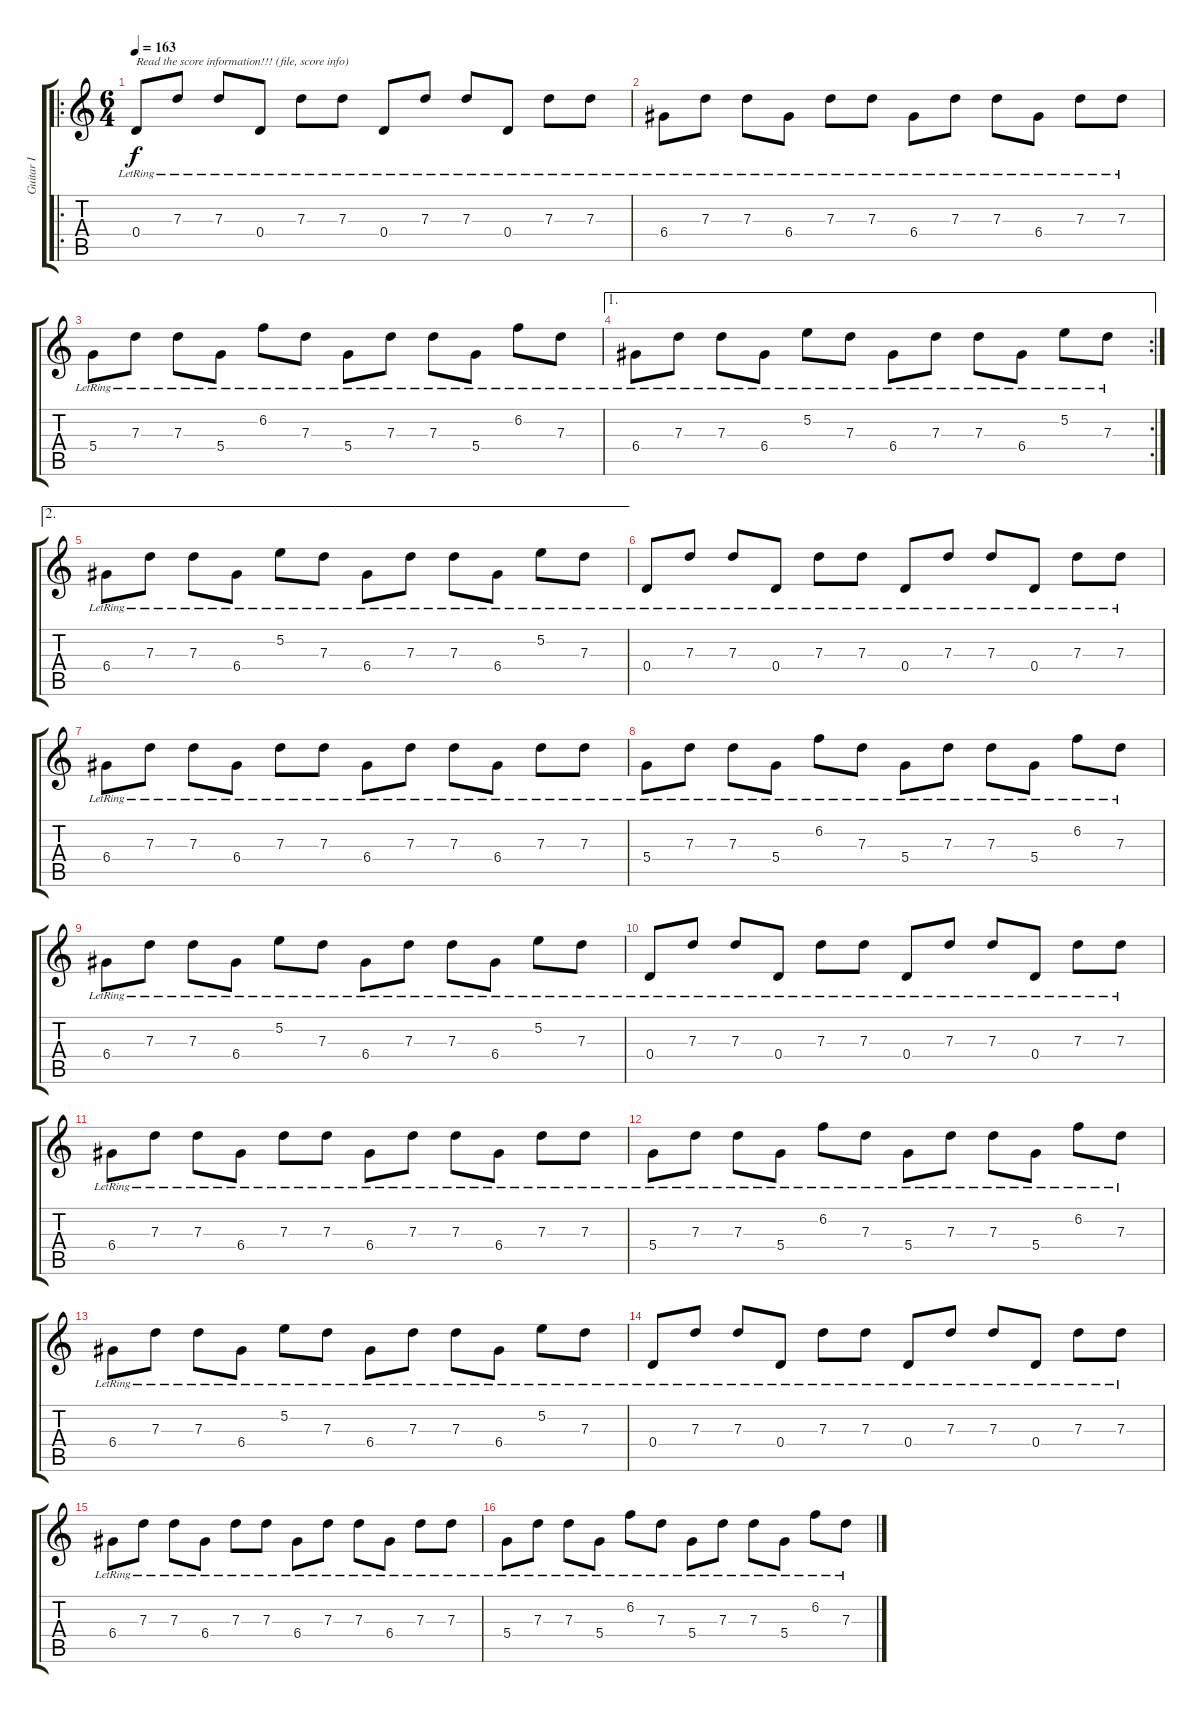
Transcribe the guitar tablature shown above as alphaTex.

\track ("Guitar I" "Guitar I") {instrument acousticguitarsteel}
\staff {score tabs}
\tuning (E4 B3 G3 D3 A2 D2) {hide}
\ro
\ts (6 4)
\tempo 163
\clef g2
\ks c
0.4{lr}.8{txt "Read the score information!!! (file, score info)" dy f instrument acousticguitarsteel} 7.3{lr}.8 7.3{lr}.8 0.4{lr}.8 7.3{lr}.8 7.3{lr}.8 0.4{lr}.8 7.3{lr}.8 7.3{lr}.8 0.4{lr}.8 7.3{lr}.8 7.3{lr}.8 |
6.4{lr}.8 7.3{lr}.8 7.3{lr}.8 6.4{lr}.8 7.3{lr}.8 7.3{lr}.8 6.4{lr}.8 7.3{lr}.8 7.3{lr}.8 6.4{lr}.8 7.3{lr}.8 7.3{lr}.8 |
5.4{lr}.8 7.3{lr}.8 7.3{lr}.8 5.4{lr}.8 6.2{lr}.8 7.3{lr}.8 5.4{lr}.8 7.3{lr}.8 7.3{lr}.8 5.4{lr}.8 6.2{lr}.8 7.3{lr}.8 |
\ae 1
\rc 2
6.4{lr}.8 7.3{lr}.8 7.3{lr}.8 6.4{lr}.8 5.2{lr}.8 7.3{lr}.8 6.4{lr}.8 7.3{lr}.8 7.3{lr}.8 6.4{lr}.8 5.2{lr}.8 7.3{lr}.8 |
\ae 2
6.4{lr}.8 7.3{lr}.8 7.3{lr}.8 6.4{lr}.8 5.2{lr}.8 7.3{lr}.8 6.4{lr}.8 7.3{lr}.8 7.3{lr}.8 6.4{lr}.8 5.2{lr}.8 7.3{lr}.8 |
0.4{lr}.8 7.3{lr}.8 7.3{lr}.8 0.4{lr}.8 7.3{lr}.8 7.3{lr}.8 0.4{lr}.8 7.3{lr}.8 7.3{lr}.8 0.4{lr}.8 7.3{lr}.8 7.3{lr}.8 |
6.4{lr}.8 7.3{lr}.8 7.3{lr}.8 6.4{lr}.8 7.3{lr}.8 7.3{lr}.8 6.4{lr}.8 7.3{lr}.8 7.3{lr}.8 6.4{lr}.8 7.3{lr}.8 7.3{lr}.8 |
5.4{lr}.8 7.3{lr}.8 7.3{lr}.8 5.4{lr}.8 6.2{lr}.8 7.3{lr}.8 5.4{lr}.8 7.3{lr}.8 7.3{lr}.8 5.4{lr}.8 6.2{lr}.8 7.3{lr}.8 |
6.4{lr}.8 7.3{lr}.8 7.3{lr}.8 6.4{lr}.8 5.2{lr}.8 7.3{lr}.8 6.4{lr}.8 7.3{lr}.8 7.3{lr}.8 6.4{lr}.8 5.2{lr}.8 7.3{lr}.8 |
0.4{lr}.8 7.3{lr}.8 7.3{lr}.8 0.4{lr}.8 7.3{lr}.8 7.3{lr}.8 0.4{lr}.8 7.3{lr}.8 7.3{lr}.8 0.4{lr}.8 7.3{lr}.8 7.3{lr}.8 |
6.4{lr}.8 7.3{lr}.8 7.3{lr}.8 6.4{lr}.8 7.3{lr}.8 7.3{lr}.8 6.4{lr}.8 7.3{lr}.8 7.3{lr}.8 6.4{lr}.8 7.3{lr}.8 7.3{lr}.8 |
5.4{lr}.8 7.3{lr}.8 7.3{lr}.8 5.4{lr}.8 6.2{lr}.8 7.3{lr}.8 5.4{lr}.8 7.3{lr}.8 7.3{lr}.8 5.4{lr}.8 6.2{lr}.8 7.3{lr}.8 |
6.4{lr}.8 7.3{lr}.8 7.3{lr}.8 6.4{lr}.8 5.2{lr}.8 7.3{lr}.8 6.4{lr}.8 7.3{lr}.8 7.3{lr}.8 6.4{lr}.8 5.2{lr}.8 7.3{lr}.8 |
0.4{lr}.8{instrument electricguitarclean} 7.3{lr}.8 7.3{lr}.8 0.4{lr}.8 7.3{lr}.8 7.3{lr}.8 0.4{lr}.8 7.3{lr}.8 7.3{lr}.8 0.4{lr}.8 7.3{lr}.8 7.3{lr}.8 |
6.4{lr}.8 7.3{lr}.8 7.3{lr}.8 6.4{lr}.8 7.3{lr}.8 7.3{lr}.8 6.4{lr}.8 7.3{lr}.8 7.3{lr}.8 6.4{lr}.8 7.3{lr}.8 7.3{lr}.8 |
5.4{lr}.8 7.3{lr}.8 7.3{lr}.8 5.4{lr}.8 6.2{lr}.8 7.3{lr}.8 5.4{lr}.8 7.3{lr}.8 7.3{lr}.8 5.4{lr}.8 6.2{lr}.8 7.3{lr}.8
